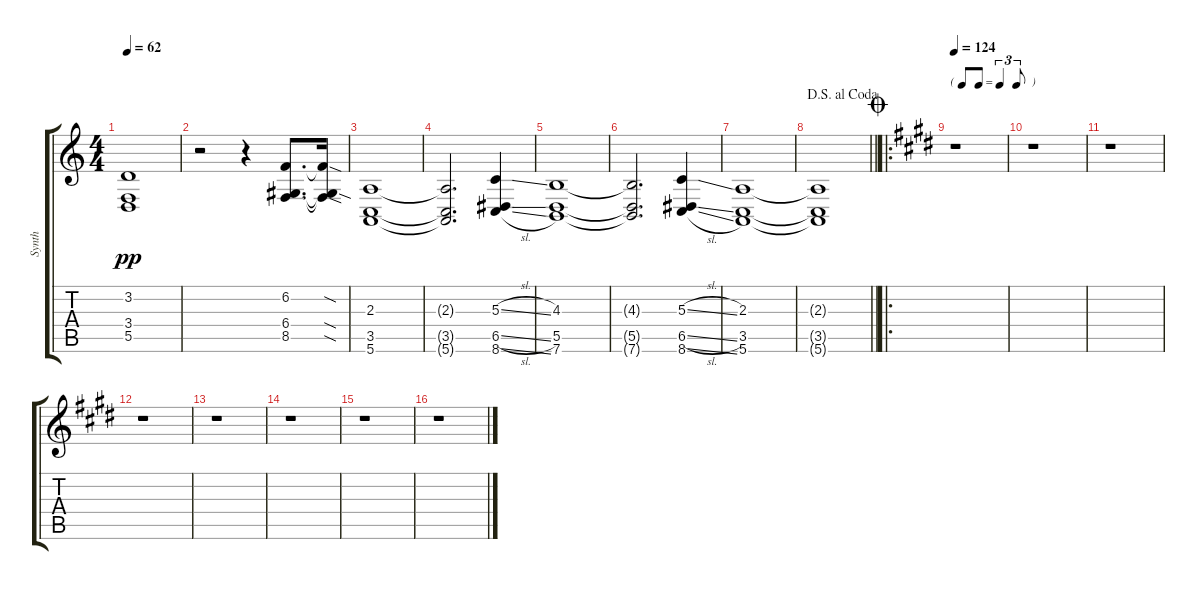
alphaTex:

\track ("Synth" "Synth") {instrument pad8sweep}
\staff {score tabs}
\tuning (E4 B3 G3 D3 A2 E2) {hide}
\ts (4 4)
\tempo 62
\clef g2
\ks c
(3.2 3.4 5.5).1{dy pp} |
r.2 r.4 (6.2 6.4 8.5).8{d} (6.2{sod t} 6.4{sod t} 8.5{sod t}).16 |
(2.3 3.5 5.6).1 |
(2.3{t} 3.5{t} 5.6{t}).2{d} (5.3{sl} 6.5{sl} 8.6{sl}).4 |
(4.3 5.5 7.6).1 |
(4.3{t} 5.5{t} 7.6{t}).2{d} (5.3{sl} 6.5{sl} 8.6{sl}).4 |
(2.3 3.5 5.6).1 |
\jump dalsegnoalcoda
\barLineRight lightlight
(2.3{t} 3.5{t} 5.6{t}).1 |
\ro
\tf triplet8th
\jump coda
\tempo 124
\ks e
r.1 |
\ks c#minor
r.1 |
r.1 |
\ks e
r.1 |
\ks c#minor
r.1 |
r.1 |
\ks e
r.1 |
\ks c#minor
r.1
